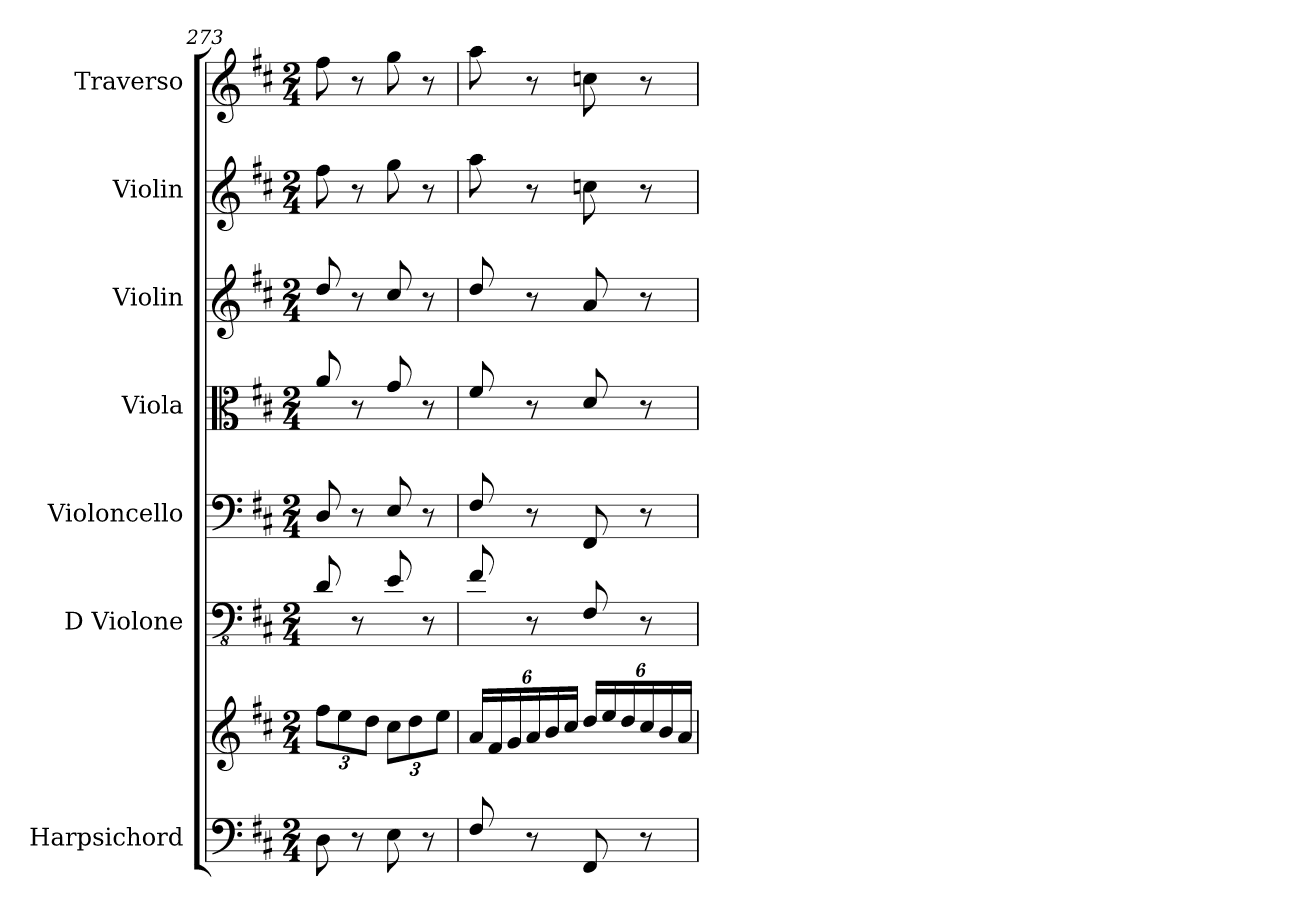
**kern	**kern	**kern	**kern	**kern	**kern	**kern	**kern
*part7	*part7	*part6	*part5	*part4	*part3	*part2	*part1
*staff8	*staff7	*staff6	*staff5	*staff4	*staff3	*staff2	*staff1
*I"Harpsichord	*	*I"D Violone	*I"Violoncello	*I"Viola	*I"Violin	*I"Violin	*I"Traverso
*I'Hch.	*	*I'D Vne.	*I'Vc.	*I'Vla.	*I'Vln.	*I'Vln.	*I'Trv.
*clefF4	*clefG2	*clefFv4	*clefF4	*clefC3	*clefG2	*clefG2	*clefG2
*	*	*ITrd7c12	*	*	*	*	*
*k[f#c#]	*k[f#c#]	*k[f#c#]	*k[f#c#]	*k[f#c#]	*k[f#c#]	*k[f#c#]	*k[f#c#]
*M2/4	*M2/4	*M2/4	*M2/4	*M2/4	*M2/4	*M2/4	*M2/4
*	*Xbrackettup	*	*	*	*	*	*
=273	=273	=273	=273	=273	=273	=273	=273
8D\	12ff#\L	8DD/	8D/	8a/	8dd/	8ff#\	8ff#\
.	12ee\	.	.	.	.	.	.
8r	.	8r	8r	8r	8r	8r	8r
.	12dd\J	.	.	.	.	.	.
8E\	12cc#\L	8EE/	8E/	8g/	8cc#/	8gg\	8gg\
.	12dd\	.	.	.	.	.	.
8r	.	8r	8r	8r	8r	8r	8r
.	12ee\J	.	.	.	.	.	.
=274	=274	=274	=274	=274	=274	=274	=274
8F#/	24a/LL	8FF#/	8F#/	8f#/	8dd/	8aa\	8aa\
.	24f#/	.	.	.	.	.	.
.	24g/	.	.	.	.	.	.
8r	24a/	8r	8r	8r	8r	8r	8r
.	24b/	.	.	.	.	.	.
.	24cc#/JJ	.	.	.	.	.	.
8FF#/	24dd/LL	8FFF#/	8FF#/	8d/	8a/	8ccn\	8ccn\
.	24ee/	.	.	.	.	.	.
.	24dd/	.	.	.	.	.	.
8r	24cc#/	8r	8r	8r	8r	8r	8r
.	24b/	.	.	.	.	.	.
.	24a/JJ	.	.	.	.	.	.
=	=	=	=	=	=	=	=
*-	*-	*-	*-	*-	*-	*-	*-
